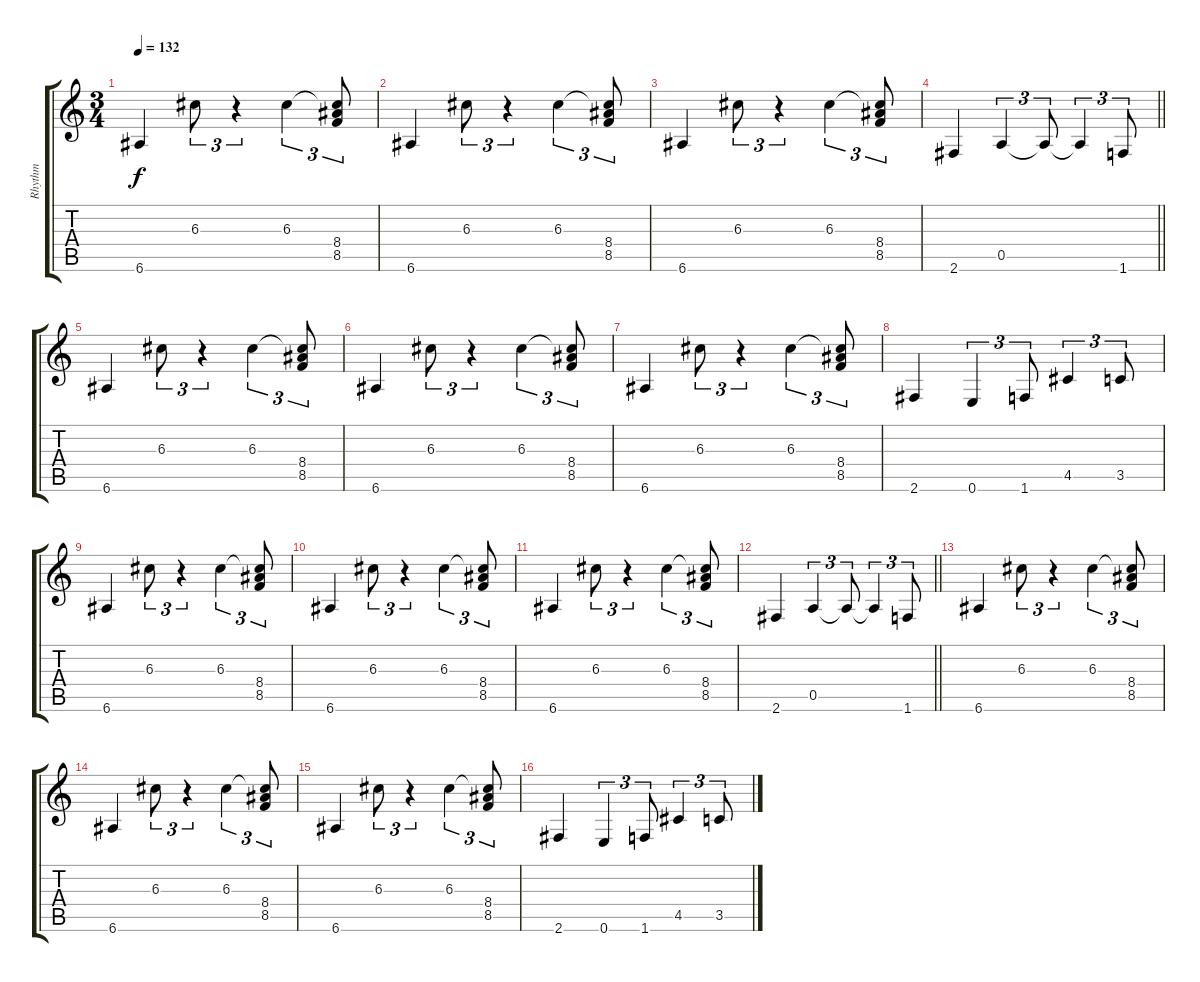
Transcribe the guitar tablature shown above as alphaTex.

\track ("Rhythm" "Rhythm") {instrument distortionguitar}
\staff {score tabs}
\tuning (E4 B3 G3 D3 A2 E2) {hide}
\ts (3 4)
\tempo 132
\clef g2
\ks c
6.6.4{dy f} 6.3.8{tu (3 2)} r.4{tu (3 2)} 6.3.4{tu (3 2)} (6.3{t} 8.4 8.5).8{tu (3 2)} |
6.6.4 6.3.8{tu (3 2)} r.4{tu (3 2)} 6.3.4{tu (3 2)} (6.3{t} 8.4 8.5).8{tu (3 2)} |
6.6.4 6.3.8{tu (3 2)} r.4{tu (3 2)} 6.3.4{tu (3 2)} (6.3{t} 8.4 8.5).8{tu (3 2)} |
\barLineRight lightlight
2.6.4 0.5.4{tu (3 2)} 0.5{t}.8{tu (3 2)} 0.5{t}.4{tu (3 2)} 1.6.8{tu (3 2)} |
6.6.4 6.3.8{tu (3 2)} r.4{tu (3 2)} 6.3.4{tu (3 2)} (6.3{t} 8.4 8.5).8{tu (3 2)} |
6.6.4 6.3.8{tu (3 2)} r.4{tu (3 2)} 6.3.4{tu (3 2)} (6.3{t} 8.4 8.5).8{tu (3 2)} |
6.6.4 6.3.8{tu (3 2)} r.4{tu (3 2)} 6.3.4{tu (3 2)} (6.3{t} 8.4 8.5).8{tu (3 2)} |
2.6.4 0.6.4{tu (3 2)} 1.6.8{tu (3 2)} 4.5.4{tu (3 2)} 3.5.8{tu (3 2)} |
6.6.4 6.3.8{tu (3 2)} r.4{tu (3 2)} 6.3.4{tu (3 2)} (6.3{t} 8.4 8.5).8{tu (3 2)} |
6.6.4 6.3.8{tu (3 2)} r.4{tu (3 2)} 6.3.4{tu (3 2)} (6.3{t} 8.4 8.5).8{tu (3 2)} |
6.6.4 6.3.8{tu (3 2)} r.4{tu (3 2)} 6.3.4{tu (3 2)} (6.3{t} 8.4 8.5).8{tu (3 2)} |
\barLineRight lightlight
2.6.4 0.5.4{tu (3 2)} 0.5{t}.8{tu (3 2)} 0.5{t}.4{tu (3 2)} 1.6.8{tu (3 2)} |
6.6.4 6.3.8{tu (3 2)} r.4{tu (3 2)} 6.3.4{tu (3 2)} (6.3{t} 8.4 8.5).8{tu (3 2)} |
6.6.4 6.3.8{tu (3 2)} r.4{tu (3 2)} 6.3.4{tu (3 2)} (6.3{t} 8.4 8.5).8{tu (3 2)} |
6.6.4 6.3.8{tu (3 2)} r.4{tu (3 2)} 6.3.4{tu (3 2)} (6.3{t} 8.4 8.5).8{tu (3 2)} |
2.6.4 0.6.4{tu (3 2)} 1.6.8{tu (3 2)} 4.5.4{tu (3 2)} 3.5.8{tu (3 2)}
